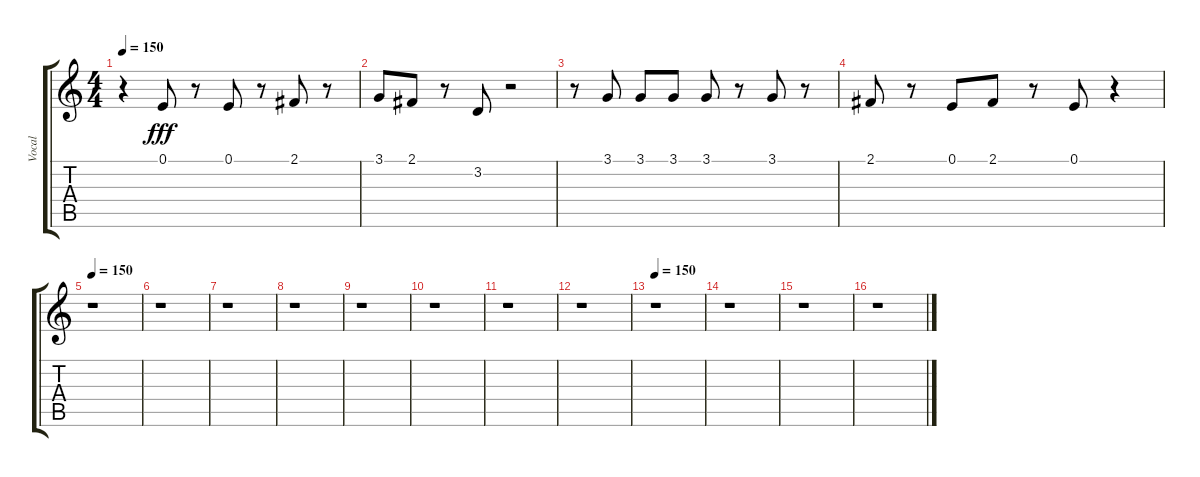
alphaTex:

\track ("Vocal" "Vocal") {instrument lead2sawtooth}
\staff {score tabs}
\tuning (E4 B3 G3 D3 A2 E2) {hide}
\ts (4 4)
\tempo 150
\clef g2
\ks c
r.4{dy fff} 0.1.8 r.8 0.1.8 r.8 2.1.8 r.8 |
3.1.8 2.1.8 r.8 3.2.8 r.2 |
r.8 3.1.8 3.1.8 3.1.8 3.1.8 r.8 3.1.8 r.8 |
2.1.8 r.8 0.1.8 2.1.8 r.8 0.1.8 r.4 |
\tempo 150
r.1 |
r.1 |
r.1 |
r.1 |
r.1 |
r.1 |
r.1 |
r.1 |
\tempo 150
r.1 |
r.1 |
r.1 |
r.1
